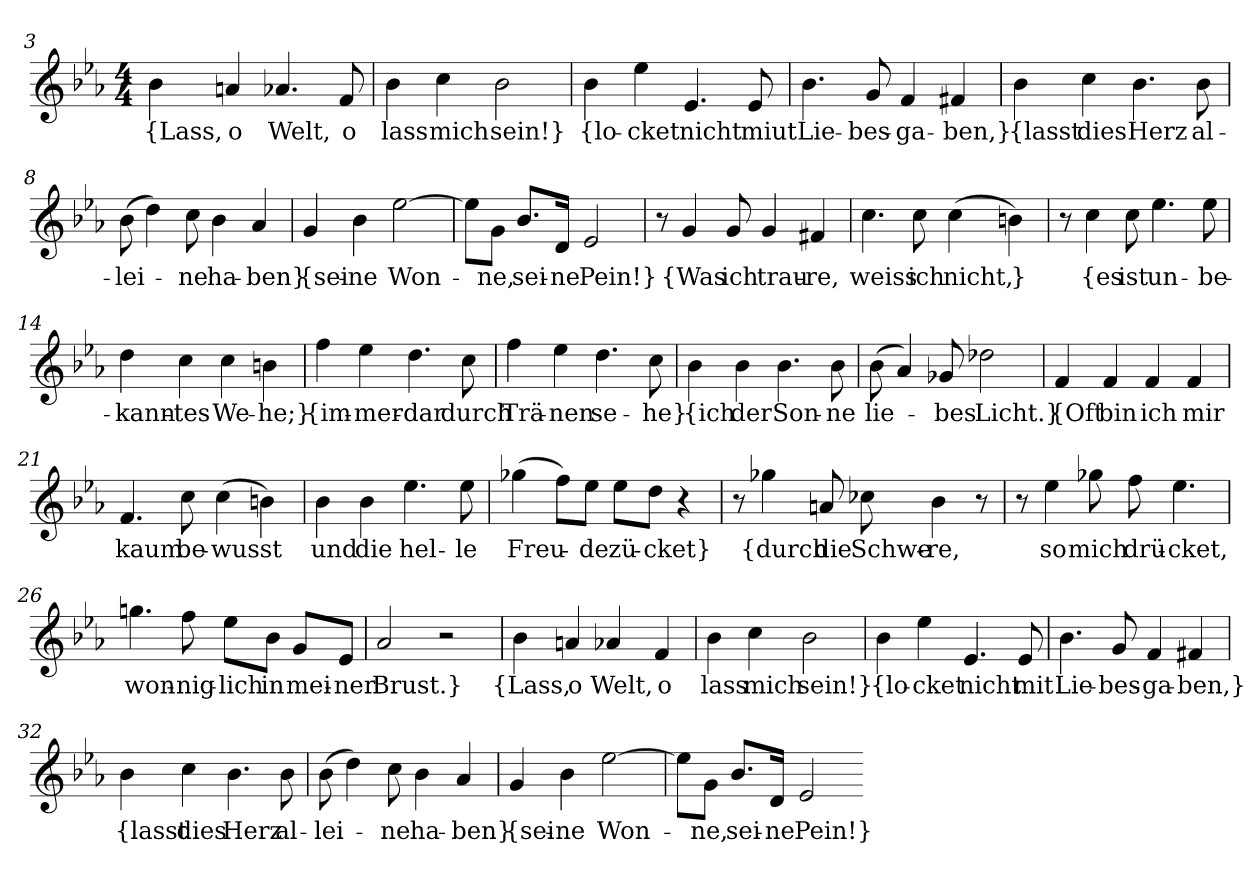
**kern	**text
*part1	*part1
*staff1	*staff1
*clefG2	*
*k[b-e-a-]	*
*M4/4	*
=3	=3
4b-	{Lass,
4an	o
4.a-X	Welt,
8f	o
=4	=4
4b-	lass
4cc	mich
2b-	sein!}
=5	=5
4b-	{lo-
4ee-	-cket
4.e-	nicht
8e-	miut
=6	=6
4.b-	Lie-
8g	-bes-
4f	-ga-
4f#X	-ben,}
=7	=7
4b-	{lasst
4cc	dies
4.b-	Herz
8b-	al-
=8	=8
(8b-	-lei-
4dd)	.
8cc	-ne
4b-	ha-
4a-	-ben}
=9	=9
4g	{sei-
4b-	-ne
[2ee-	Won-
=10	=10
8ee-\L]	.
8g\J	-ne,
8.b-/L	sei-
16d/Jk	-ne
2e-	Pein!}
=11	=11
8r	.
4g	{Was
8g	ich
4g	trau-
4f#X	-re,
=12	=12
4.cc	weiss
8cc	ich
(4cc	nicht,
4bn)	}
=13	=13
8r	.
4cc	{es
8cc	ist
4.ee-	un-
8ee-	-be-
=14	=14
4dd	-kann-
4cc	-tes
4cc	We-
4bn	-he;}
=15	=15
4ff	{im-
4ee-	-mer-
4.dd	-dar
8cc	durch
=16	=16
4ff	Trä-
4ee-	-nen
4.dd	se-
8cc	-he}
=17	=17
4b-	{ich
4b-	der
4.b-	Son-
8b-	-ne
=18	=18
(8b-	lie-
4a-)	.
8g-X	-bes
2dd-X	Licht.}
=20	=20
4f	{Oft
4f	bin
4f	ich
4f	mir
=21	=21
4.f	kaum
8cc	be-
(4cc	-wusst
4bn)	.
=22	=22
4b-	und
4b-	die
4.ee-	hel-
8ee-	-le
=23	=23
(4gg-X	Freu-
8ff\L)	.
8ee-\J	-de
8ee-\L	zü-
8dd\J	-cket}
4r	.
=24	=24
8r	.
4gg-X	{durch
8an	die
8cc-X	Schwe-
4b-	-re,
8r	.
=25	=25
8r	.
4ee-	so
8gg-X	mich
8ff	drü-
4.ee-	-cket,
=26	=26
4.ggn	won-
8ff	-nig-
8ee-\L	-lich
8b-\J	in
8g/L	mei-
8e-/J	-ner
=27	=27
2a-	Brust.}
2r	.
=28	=28
4b-	{Lass,
4an	o
4a-X	Welt,
4f	o
=29	=29
4b-	lass
4cc	mich
2b-	sein!}
=30	=30
4b-	{lo-
4ee-	-cket
4.e-	nicht
8e-	mit
=31	=31
4.b-	Lie-
8g	-bes-
4f	-ga-
4f#X	-ben,}
=32	=32
4b-	{lasst
4cc	dies
4.b-	Herz
8b-	al-
=33	=33
(8b-	-lei-
4dd)	.
8cc	-ne
4b-	ha-
4a-	-ben}
=34	=34
4g	{sei-
4b-	-ne
[2ee-	Won-
=35	=35
8ee-\L]	.
8g\J	-ne,
8.b-/L	sei-
16d/Jk	-ne
2e-	Pein!}
=-	=-
*-	*-
